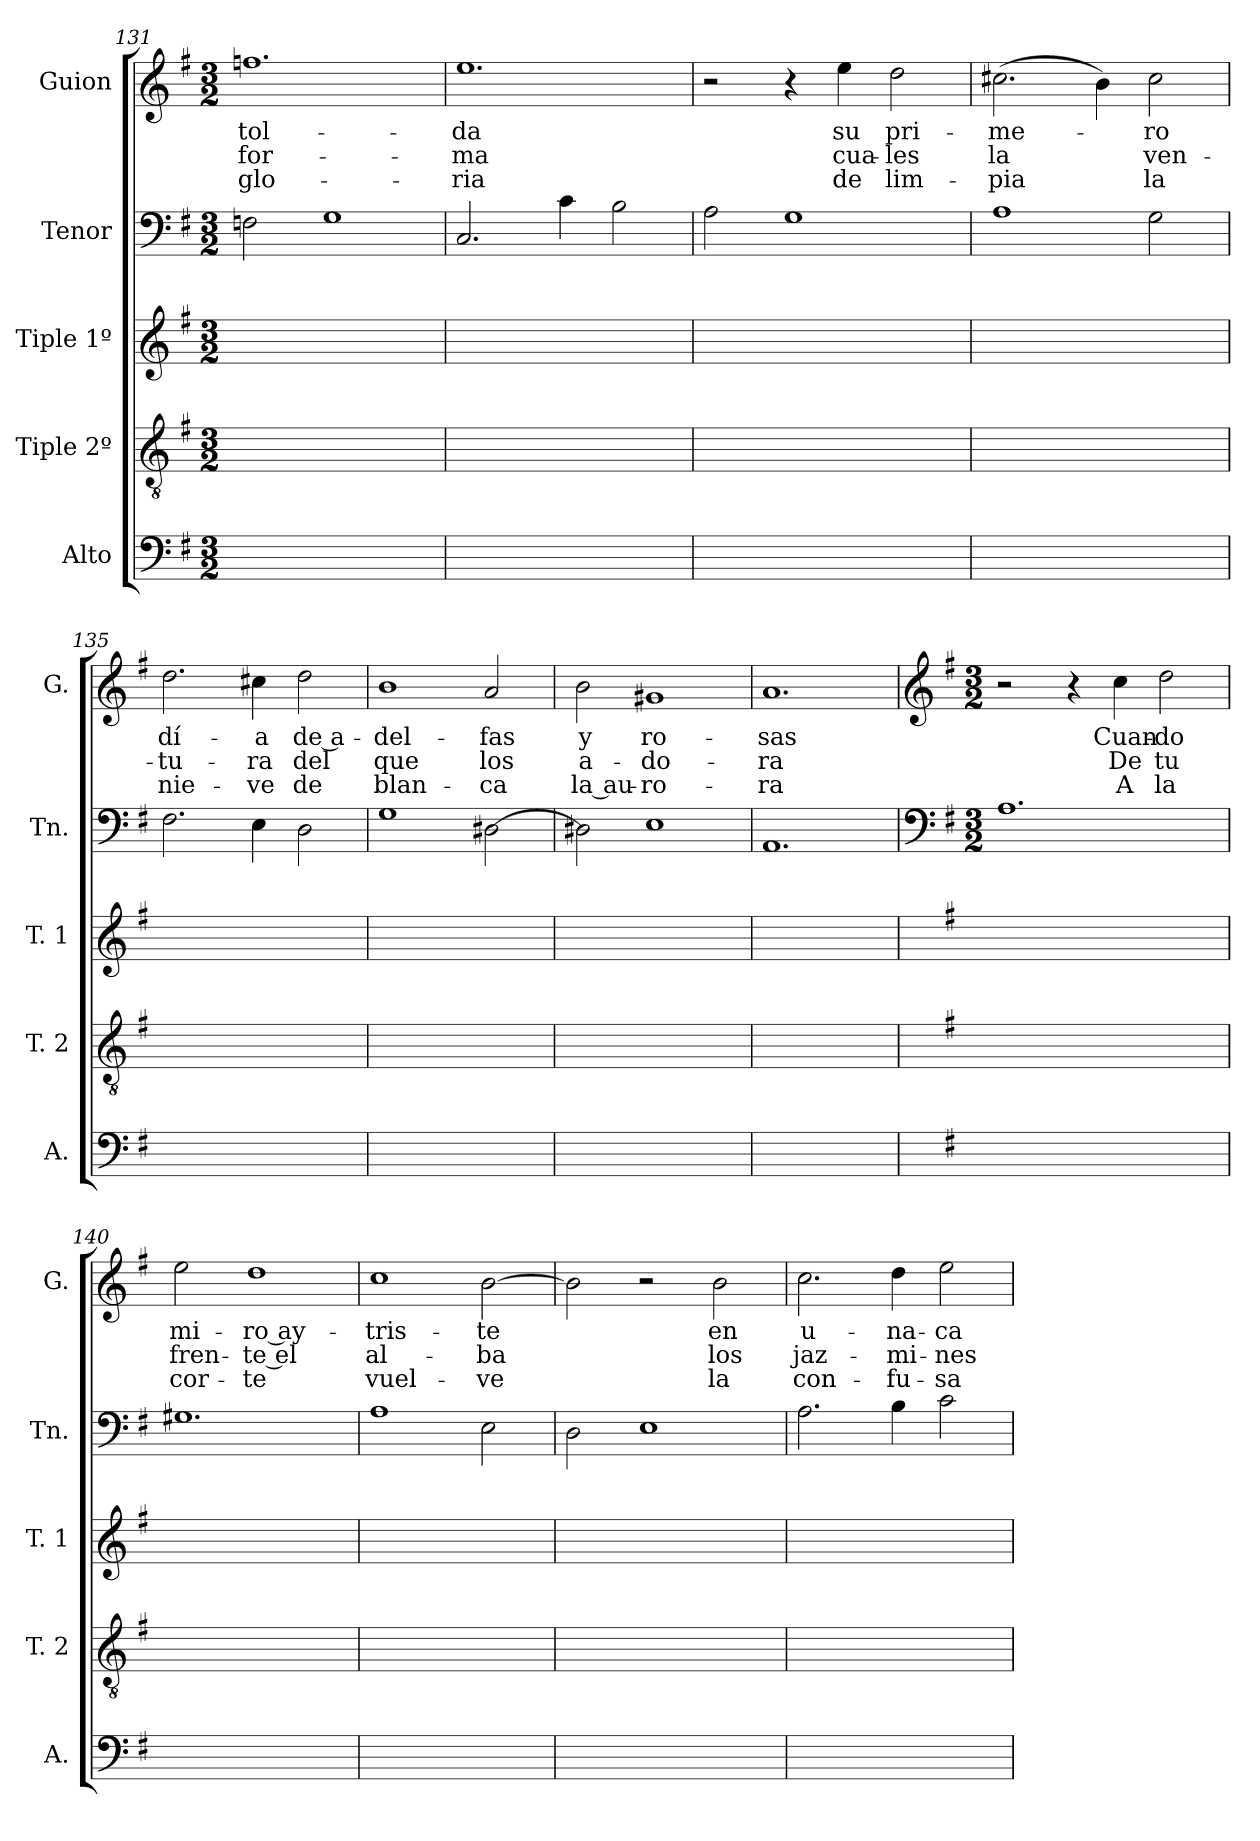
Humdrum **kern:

**kern	**kern	**kern	**kern	**kern	**text	**text	**text
*part5	*part4	*part3	*part2	*part1	*part1	*part1	*part1
*staff5	*staff4	*staff3	*staff2	*staff1	*staff1	*staff1	*staff1
*I"Alto	*I"Tiple 2º	*I"Tiple 1º	*I"Tenor	*I"Guion	*	*	*
*I'A.	*I'T. 2	*I'T. 1	*I'Tn.	*I'G.	*	*	*
*clefF4	*clefGv2	*clefG2	*clefF4	*clefG2	*	*	*
*k[f#]	*k[f#]	*k[f#]	*k[f#]	*k[f#]	*	*	*
*M3/2	*M3/2	*M3/2	*M3/2	*M3/2	*	*	*
=131	=131	=131	=131	=131	=131	=131	=131
1.ryy	1.ryy	1.ryy	2Fn	1.ffn	-tol-	for-	glo-
.	.	.	1G	.	.	.	.
=132	=132	=132	=132	=132	=132	=132	=132
1.ryy	1.ryy	1.ryy	2.C	1.ee	-da	-ma	-ria
.	.	.	4c	.	.	.	.
.	.	.	2B	.	.	.	.
=133	=133	=133	=133	=133	=133	=133	=133
1.ryy	1.ryy	1.ryy	2A	2r	.	.	.
.	.	.	1G	4r	.	.	.
.	.	.	.	4ee	su	cua-	de
.	.	.	.	2dd	pri-	-les	lim-
=134	=134	=134	=134	=134	=134	=134	=134
1.ryy	1.ryy	1.ryy	1A	(2.cc#X	-me-	la	-pia
.	.	.	.	4b)	.	.	.
.	.	.	2G	2cc#	-ro	ven-	la
=135	=135	=135	=135	=135	=135	=135	=135
1.ryy	1.ryy	1.ryy	2.F#	2.dd	dí-	-tu-	nie-
.	.	.	4E	4cc#X	-a	-ra	-ve
.	.	.	2D	2dd	de a-	del	de
=136	=136	=136	=136	=136	=136	=136	=136
1.ryy	1.ryy	1.ryy	1G	1b	-del-	que	blan-
.	.	.	[2D#X	2a	-fas	los	-ca
=137	=137	=137	=137	=137	=137	=137	=137
1.ryy	1.ryy	1.ryy	2D#X]	2b	y	a-	la au-
.	.	.	1E	1g#X	ro-	-do-	-ro-
=138	=138	=138	=138	=138	=138	=138	=138
1.ryy	1.ryy	1.ryy	1.AA	1.a	-sas	-ra	-ra
!!LO:LB:g=z
=139	=139	=139	=139	=139	=139	=139	=139
*	*	*	*clefF4	*clefG2	*	*	*
*	*	*	*k[f#]	*k[f#]	*	*	*
*	*	*	*M3/2	*M3/2	*	*	*
1.ryy	1.ryy	1.ryy	1.A	2r	.	.	.
.	.	.	.	4r	.	.	.
.	.	.	.	4cc	Cuan-	De	A
.	.	.	.	2dd	-do	tu	la
=140	=140	=140	=140	=140	=140	=140	=140
1.ryy	1.ryy	1.ryy	1.G#X	2ee	mi-	fren-	cor-
.	.	.	.	1dd	-ro ay-	-te el	-te
=141	=141	=141	=141	=141	=141	=141	=141
1.ryy	1.ryy	1.ryy	1A	1cc	-tris-	al-	vuel-
.	.	.	2E	[2b	-te	-ba	-ve
=142	=142	=142	=142	=142	=142	=142	=142
1.ryy	1.ryy	1.ryy	2D	2b]	.	.	.
.	.	.	1E	2r	.	.	.
.	.	.	.	2b	en	los	la
=143	=143	=143	=143	=143	=143	=143	=143
1.ryy	1.ryy	1.ryy	2.A	2.cc	u-	jaz-	con-
.	.	.	4B	4dd	-na-	-mi-	-fu-
.	.	.	2c	2ee	-ca-	-nes	-sa
=	=	=	=	=	=	=	=
*-	*-	*-	*-	*-	*-	*-	*-
